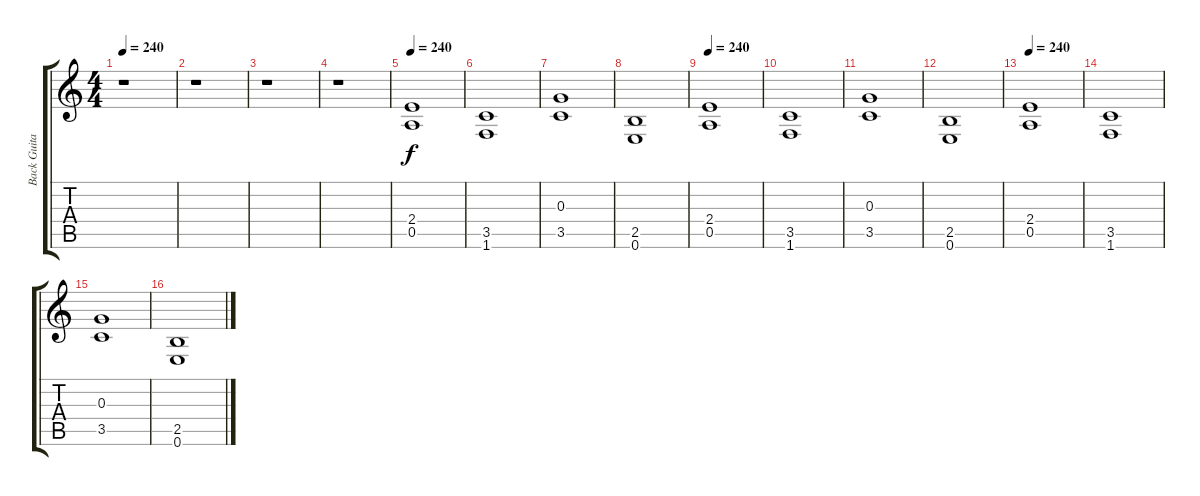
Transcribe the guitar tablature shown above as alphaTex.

\track ("Back Guitar" "Back Guita") {instrument overdrivenguitar}
\staff {score tabs}
\tuning (E4 B3 G3 D3 A2 E2) {hide}
\ts (4 4)
\tempo 240
\clef g2
\ks c
r.1{dy f} |
r.1 |
r.1 |
r.1 |
\tempo 240
(2.4 0.5).1 |
(3.5 1.6).1 |
(0.3 3.5).1 |
(2.5 0.6).1 |
\tempo 240
(2.4 0.5).1 |
(3.5 1.6).1 |
(0.3 3.5).1 |
(2.5 0.6).1 |
\tempo 240
(2.4 0.5).1 |
(3.5 1.6).1 |
(0.3 3.5).1 |
(2.5 0.6).1
